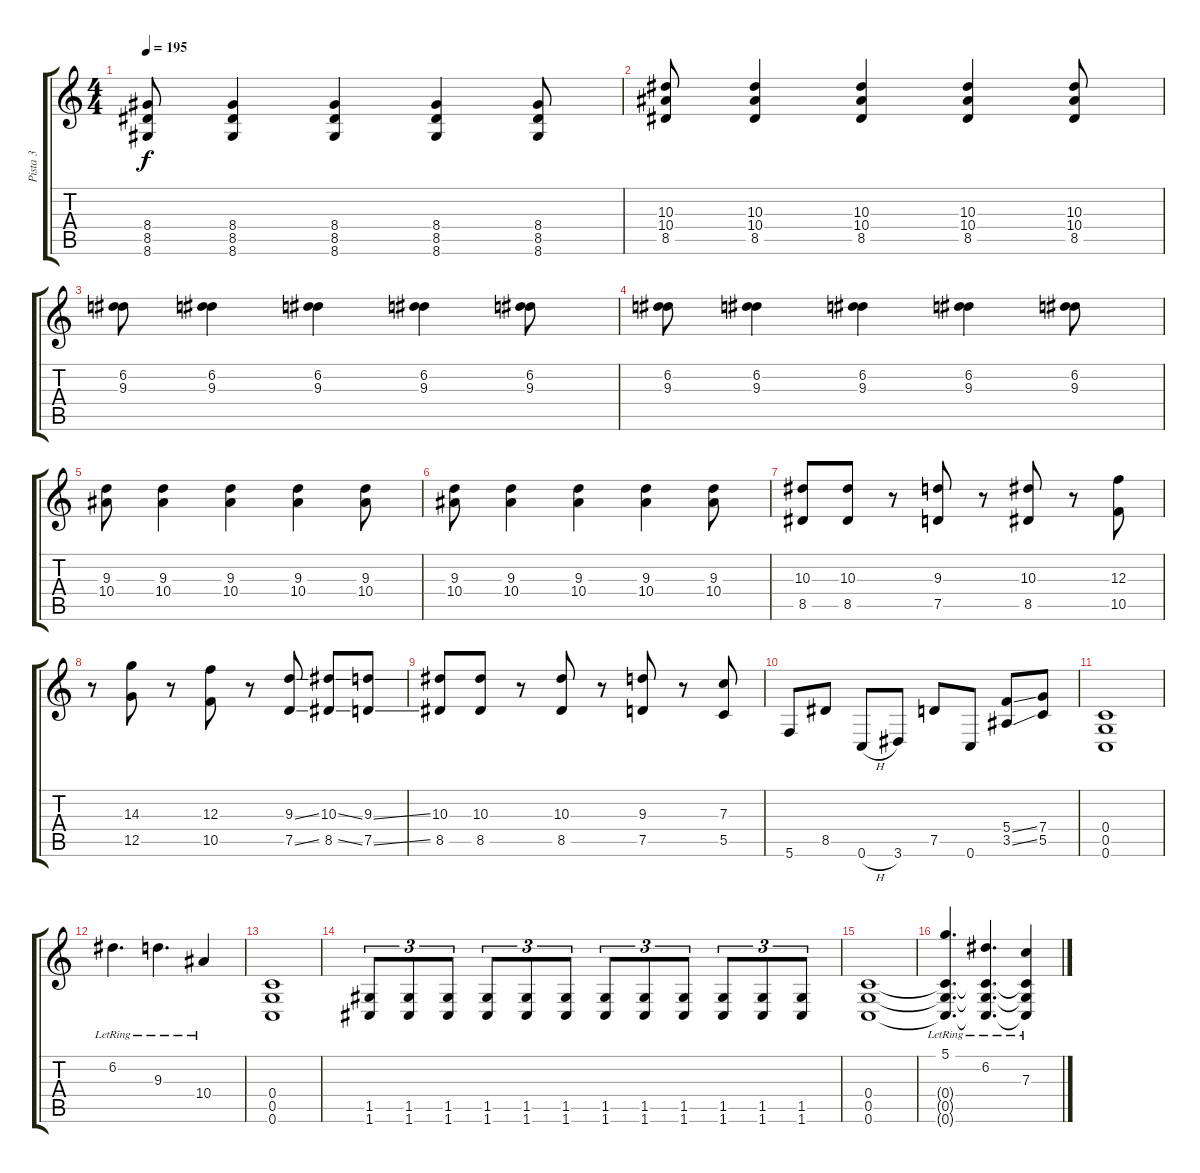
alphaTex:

\track ("Pista 3" "Pista 3") {instrument overdrivenguitar}
\staff {score tabs}
\tuning (D4 A3 F3 C3 G2 C2) {hide}
\ts (4 4)
\tempo 195
\clef g2
\ks c
(8.4 8.5 8.6).8{dy f} (8.4 8.5 8.6).4 (8.4 8.5 8.6).4 (8.4 8.5 8.6).4 (8.4 8.5 8.6).8 |
(10.3 10.4 8.5).8 (10.3 10.4 8.5).4 (10.3 10.4 8.5).4 (10.3 10.4 8.5).4 (10.3 10.4 8.5).8 |
(6.2 9.3).8 (6.2 9.3).4 (6.2 9.3).4 (6.2 9.3).4 (6.2 9.3).8 |
(6.2 9.3).8 (6.2 9.3).4 (6.2 9.3).4 (6.2 9.3).4 (6.2 9.3).8 |
(9.3 10.4).8 (9.3 10.4).4 (9.3 10.4).4 (9.3 10.4).4 (9.3 10.4).8 |
(9.3 10.4).8 (9.3 10.4).4 (9.3 10.4).4 (9.3 10.4).4 (9.3 10.4).8 |
(10.3 8.5).8 (10.3 8.5).8 r.8 (9.3 7.5).8 r.8 (10.3 8.5).8 r.8 (12.3 10.5).8 |
r.8 (14.3 12.5).8 r.8 (12.3 10.5).8 r.8 (9.3{ss} 7.5{ss}).8 (10.3{ss} 8.5{ss}).8 (9.3{ss} 7.5{ss}).8 |
(10.3 8.5).8 (10.3 8.5).8 r.8 (10.3 8.5).8 r.8 (9.3 7.5).8 r.8 (7.3 5.5).8 |
5.6.8 8.5.8 0.6{h}.8 3.6.8 7.5.8 0.6.8 (5.4{ss} 3.5{ss}).8 (7.4 5.5).8 |
(0.4 0.5 0.6).1 |
6.2{lr}.4{d} 9.3{lr}.4{d} 10.4{lr}.4 |
(0.4 0.5 0.6).1 |
(1.5 1.6).8{tu (3 2)} (1.5 1.6).8{tu (3 2)} (1.5 1.6).8{tu (3 2)} (1.5 1.6).8{tu (3 2)} (1.5 1.6).8{tu (3 2)} (1.5 1.6).8{tu (3 2)} (1.5 1.6).8{tu (3 2)} (1.5 1.6).8{tu (3 2)} (1.5 1.6).8{tu (3 2)} (1.5 1.6).8{tu (3 2)} (1.5 1.6).8{tu (3 2)} (1.5 1.6).8{tu (3 2)} |
(0.4 0.5 0.6).1 |
(5.1{lr} 0.4{t} 0.5{t} 0.6{t}).4{d} (6.2{lr} 0.4{t} 0.5{t} 0.6{t}).4{d} (7.3{lr} 0.4{t} 0.5{t} 0.6{t}).4
